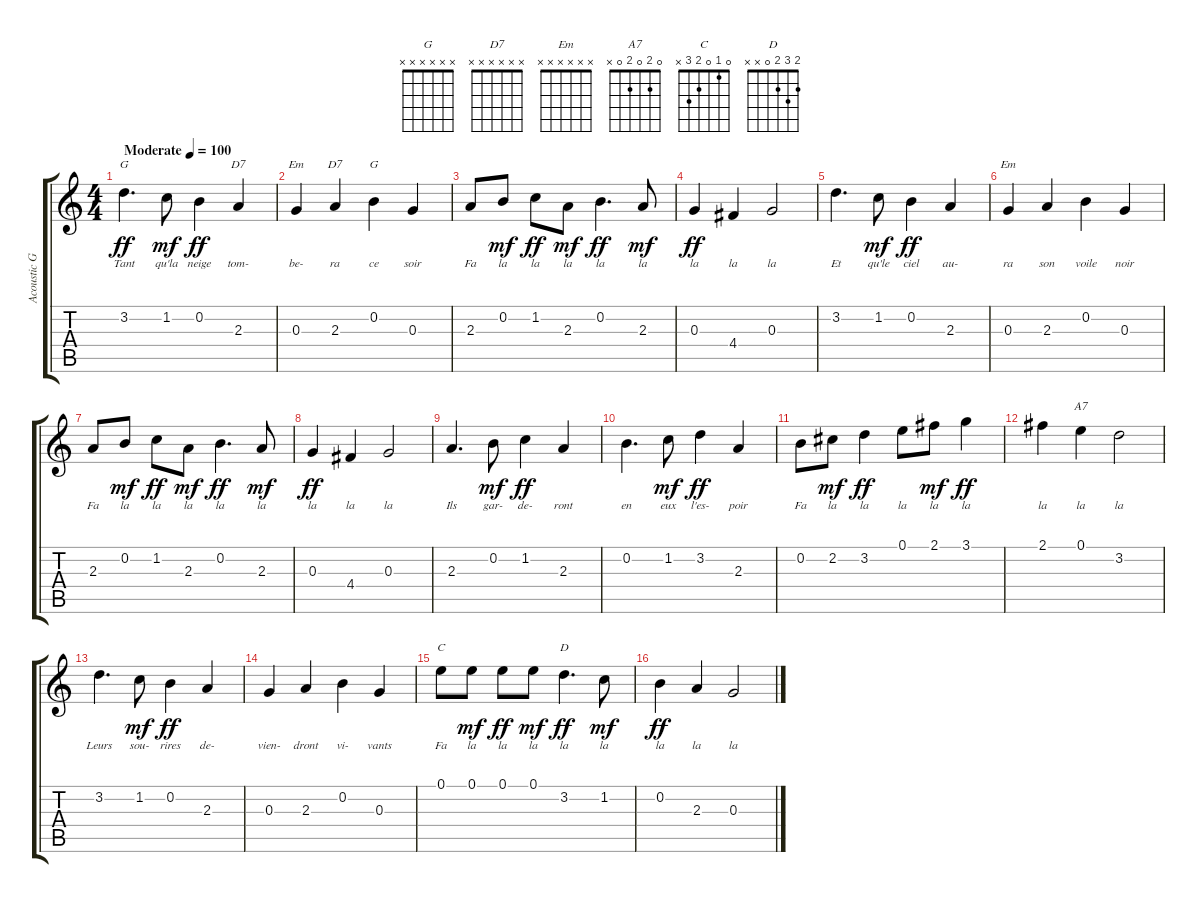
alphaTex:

\track ("Acoustic Guitar (nylon)" "Acoustic G") {instrument acousticguitarnylon}
\staff {score tabs}
\tuning (E4 B3 G3 D3 A2 E2) {hide}
\chord ("G" 3 0 0 0 2 3)
\chord ("D7" 2 1 2 0 x x)
\chord ("Em" 0 0 0 2 2 0)
\chord ("D7" x x x x x x)
\chord ("G" x x x x x x)
\chord ("Em" x x x x x x)
\chord ("A7" 0 2 0 2 0 x)
\chord ("C" 0 1 0 2 3 x)
\chord ("D" 2 3 2 0 x x)
\ts (4 4)
\tempo (100 "Moderate")
\clef g2
\ks c
3.2.4{d ch "G" lyrics (0 "Tant") lyrics (1 "") lyrics (2 "") lyrics (3 "") lyrics (4 "") dy ff instrument acousticguitarnylon} 1.2.8{lyrics (0 "qu'la") lyrics (1 "") lyrics (2 "") lyrics (3 "") lyrics (4 "") dy mf} 0.2.4{lyrics (0 "neige") lyrics (1 "") lyrics (2 "") lyrics (3 "") lyrics (4 "") dy ff} 2.3.4{ch "D7" lyrics (0 "tom-") lyrics (1 "") lyrics (2 "") lyrics (3 "") lyrics (4 "")} |
0.3.4{ch "Em" lyrics (0 "be-") lyrics (1 "") lyrics (2 "") lyrics (3 "") lyrics (4 "")} 2.3.4{ch "D7" lyrics (0 "ra") lyrics (1 "") lyrics (2 "") lyrics (3 "") lyrics (4 "")} 0.2.4{ch "G" lyrics (0 "ce") lyrics (1 "") lyrics (2 "") lyrics (3 "") lyrics (4 "")} 0.3.4{lyrics (0 "soir") lyrics (1 "") lyrics (2 "") lyrics (3 "") lyrics (4 "")} |
2.3.8{lyrics (0 "Fa") lyrics (1 "") lyrics (2 "") lyrics (3 "") lyrics (4 "")} 0.2.8{lyrics (0 "la") lyrics (1 "") lyrics (2 "") lyrics (3 "") lyrics (4 "") dy mf} 1.2.8{lyrics (0 "la") lyrics (1 "") lyrics (2 "") lyrics (3 "") lyrics (4 "") dy ff} 2.3.8{lyrics (0 "la") lyrics (1 "") lyrics (2 "") lyrics (3 "") lyrics (4 "") dy mf} 0.2.4{d lyrics (0 "la") lyrics (1 "") lyrics (2 "") lyrics (3 "") lyrics (4 "") dy ff} 2.3.8{lyrics (0 "la") lyrics (1 "") lyrics (2 "") lyrics (3 "") lyrics (4 "") dy mf} |
0.3.4{lyrics (0 "la") lyrics (1 "") lyrics (2 "") lyrics (3 "") lyrics (4 "") dy ff} 4.4.4{lyrics (0 "la") lyrics (1 "") lyrics (2 "") lyrics (3 "") lyrics (4 "")} 0.3.2{lyrics (0 "la") lyrics (1 "") lyrics (2 "") lyrics (3 "") lyrics (4 "")} |
3.2.4{d lyrics (0 "Et") lyrics (1 "") lyrics (2 "") lyrics (3 "") lyrics (4 "")} 1.2.8{lyrics (0 "qu'le") lyrics (1 "") lyrics (2 "") lyrics (3 "") lyrics (4 "") dy mf} 0.2.4{lyrics (0 "ciel") lyrics (1 "") lyrics (2 "") lyrics (3 "") lyrics (4 "") dy ff} 2.3.4{lyrics (0 "au-") lyrics (1 "") lyrics (2 "") lyrics (3 "") lyrics (4 "")} |
0.3.4{ch "Em" lyrics (0 "ra") lyrics (1 "") lyrics (2 "") lyrics (3 "") lyrics (4 "")} 2.3.4{lyrics (0 "son") lyrics (1 "") lyrics (2 "") lyrics (3 "") lyrics (4 "")} 0.2.4{lyrics (0 "voile") lyrics (1 "") lyrics (2 "") lyrics (3 "") lyrics (4 "")} 0.3.4{lyrics (0 "noir") lyrics (1 "") lyrics (2 "") lyrics (3 "") lyrics (4 "")} |
2.3.8{lyrics (0 "Fa") lyrics (1 "") lyrics (2 "") lyrics (3 "") lyrics (4 "")} 0.2.8{lyrics (0 "la") lyrics (1 "") lyrics (2 "") lyrics (3 "") lyrics (4 "") dy mf} 1.2.8{lyrics (0 "la") lyrics (1 "") lyrics (2 "") lyrics (3 "") lyrics (4 "") dy ff} 2.3.8{lyrics (0 "la") lyrics (1 "") lyrics (2 "") lyrics (3 "") lyrics (4 "") dy mf} 0.2.4{d lyrics (0 "la") lyrics (1 "") lyrics (2 "") lyrics (3 "") lyrics (4 "") dy ff} 2.3.8{lyrics (0 "la") lyrics (1 "") lyrics (2 "") lyrics (3 "") lyrics (4 "") dy mf} |
0.3.4{lyrics (0 "la") lyrics (1 "") lyrics (2 "") lyrics (3 "") lyrics (4 "") dy ff} 4.4.4{lyrics (0 "la") lyrics (1 "") lyrics (2 "") lyrics (3 "") lyrics (4 "")} 0.3.2{lyrics (0 "la") lyrics (1 "") lyrics (2 "") lyrics (3 "") lyrics (4 "")} |
2.3.4{d lyrics (0 "Ils") lyrics (1 "") lyrics (2 "") lyrics (3 "") lyrics (4 "")} 0.2.8{lyrics (0 "gar-") lyrics (1 "") lyrics (2 "") lyrics (3 "") lyrics (4 "") dy mf} 1.2.4{lyrics (0 "de-") lyrics (1 "") lyrics (2 "") lyrics (3 "") lyrics (4 "") dy ff} 2.3.4{lyrics (0 "ront") lyrics (1 "") lyrics (2 "") lyrics (3 "") lyrics (4 "")} |
0.2.4{d lyrics (0 "en") lyrics (1 "") lyrics (2 "") lyrics (3 "") lyrics (4 "")} 1.2.8{lyrics (0 "eux") lyrics (1 "") lyrics (2 "") lyrics (3 "") lyrics (4 "") dy mf} 3.2.4{lyrics (0 "l'es-") lyrics (1 "") lyrics (2 "") lyrics (3 "") lyrics (4 "") dy ff} 2.3.4{lyrics (0 "poir") lyrics (1 "") lyrics (2 "") lyrics (3 "") lyrics (4 "")} |
0.2.8{lyrics (0 "Fa") lyrics (1 "") lyrics (2 "") lyrics (3 "") lyrics (4 "")} 2.2.8{lyrics (0 "la") lyrics (1 "") lyrics (2 "") lyrics (3 "") lyrics (4 "") dy mf} 3.2.4{lyrics (0 "la") lyrics (1 "") lyrics (2 "") lyrics (3 "") lyrics (4 "") dy ff} 0.1.8{lyrics (0 "la") lyrics (1 "") lyrics (2 "") lyrics (3 "") lyrics (4 "")} 2.1.8{lyrics (0 "la") lyrics (1 "") lyrics (2 "") lyrics (3 "") lyrics (4 "") dy mf} 3.1.4{lyrics (0 "la") lyrics (1 "") lyrics (2 "") lyrics (3 "") lyrics (4 "") dy ff} |
2.1.4{lyrics (0 "la") lyrics (1 "") lyrics (2 "") lyrics (3 "") lyrics (4 "")} 0.1.4{ch "A7" lyrics (0 "la") lyrics (1 "") lyrics (2 "") lyrics (3 "") lyrics (4 "")} 3.2.2{lyrics (0 "la") lyrics (1 "") lyrics (2 "") lyrics (3 "") lyrics (4 "")} |
3.2.4{d lyrics (0 "Leurs") lyrics (1 "") lyrics (2 "") lyrics (3 "") lyrics (4 "")} 1.2.8{lyrics (0 "sou-") lyrics (1 "") lyrics (2 "") lyrics (3 "") lyrics (4 "") dy mf} 0.2.4{lyrics (0 "rires") lyrics (1 "") lyrics (2 "") lyrics (3 "") lyrics (4 "") dy ff} 2.3.4{lyrics (0 "de-") lyrics (1 "") lyrics (2 "") lyrics (3 "") lyrics (4 "")} |
0.3.4{lyrics (0 "vien-") lyrics (1 "") lyrics (2 "") lyrics (3 "") lyrics (4 "")} 2.3.4{lyrics (0 "dront") lyrics (1 "") lyrics (2 "") lyrics (3 "") lyrics (4 "")} 0.2.4{lyrics (0 "vi-") lyrics (1 "") lyrics (2 "") lyrics (3 "") lyrics (4 "")} 0.3.4{lyrics (0 "vants") lyrics (1 "") lyrics (2 "") lyrics (3 "") lyrics (4 "")} |
0.1.8{ch "C" lyrics (0 "Fa") lyrics (1 "") lyrics (2 "") lyrics (3 "") lyrics (4 "")} 0.1.8{lyrics (0 "la") lyrics (1 "") lyrics (2 "") lyrics (3 "") lyrics (4 "") dy mf} 0.1.8{lyrics (0 "la") lyrics (1 "") lyrics (2 "") lyrics (3 "") lyrics (4 "") dy ff} 0.1.8{lyrics (0 "la") lyrics (1 "") lyrics (2 "") lyrics (3 "") lyrics (4 "") dy mf} 3.2.4{d ch "D" lyrics (0 "la") lyrics (1 "") lyrics (2 "") lyrics (3 "") lyrics (4 "") dy ff} 1.2.8{lyrics (0 "la") lyrics (1 "") lyrics (2 "") lyrics (3 "") lyrics (4 "") dy mf} |
0.2.4{lyrics (0 "la") lyrics (1 "") lyrics (2 "") lyrics (3 "") lyrics (4 "") dy ff} 2.3.4{lyrics (0 "la") lyrics (1 "") lyrics (2 "") lyrics (3 "") lyrics (4 "")} 0.3.2{lyrics (0 "la") lyrics (1 "") lyrics (2 "") lyrics (3 "") lyrics (4 "")}
